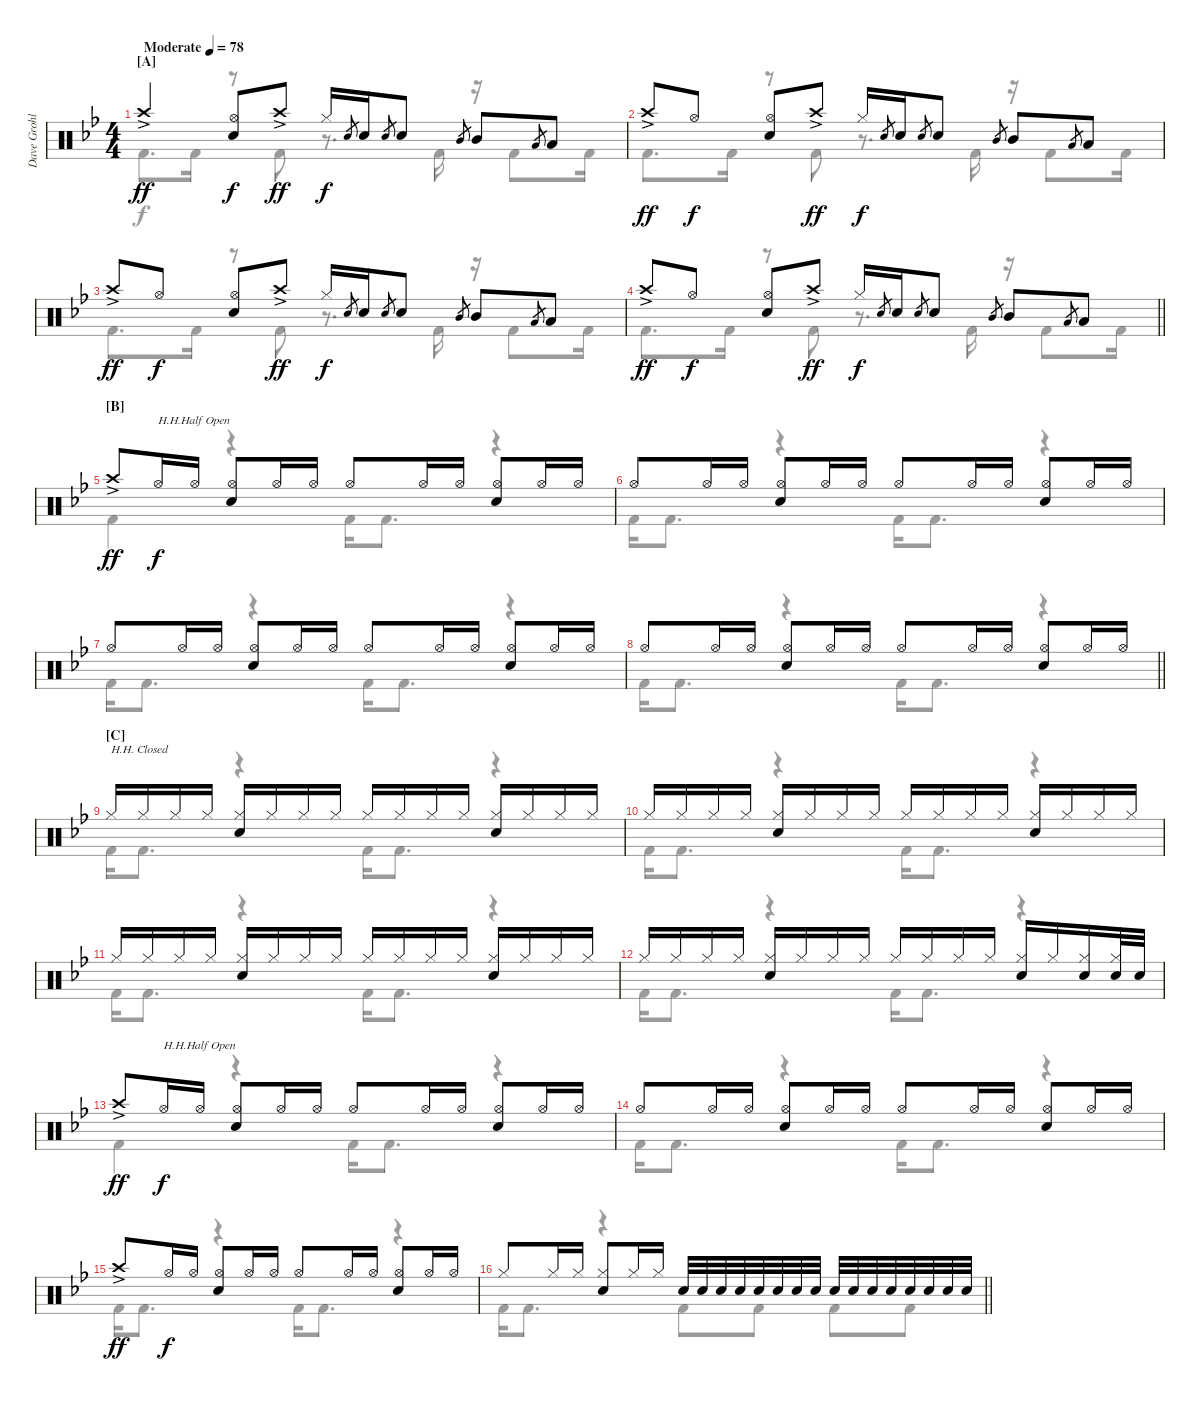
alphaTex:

\track ("Dave Grohl" "Dave Grohl") {instrument percussion}
\staff {score}
\articulation defaults
\voice
\ts (4 4)
\section ("" "[A]")
\tempo (78 "Moderate")
\clef neutral
\ks bb "Crash high (hit)"{ac}.4{dy ff}
("Hi-Hat (open)" "Snare (hit) 2").8{dy f} "Crash high (hit)"{ac}.8{dy ff} "Hi-Hat (closed)".16{dy f} "Snare (hit) 2".8{gr} "Snare (hit) 2".16 "Snare (hit) 2".8{gr} "Snare (hit) 2".8 "Mid Tom (hit)".8{gr} "Mid Tom (hit)".8 "Low Tom (hit)".8{gr} "Low Tom (hit)".8 |
"Crash high (hit)"{ac}.8{dy ff} "Hi-Hat (open)".8{dy f} ("Hi-Hat (open)" "Snare (hit) 2").8 "Crash high (hit)"{ac}.8{dy ff} "Hi-Hat (closed)".16{dy f} "Snare (hit) 2".8{gr} "Snare (hit) 2".16 "Snare (hit) 2".8{gr} "Snare (hit) 2".8 "Mid Tom (hit)".8{gr} "Mid Tom (hit)".8 "Low Tom (hit)".8{gr} "Low Tom (hit)".8 |
"Crash high (hit)"{ac}.8{dy ff} "Hi-Hat (open)".8{dy f} ("Hi-Hat (open)" "Snare (hit) 2").8 "Crash high (hit)"{ac}.8{dy ff} "Hi-Hat (closed)".16{dy f} "Snare (hit) 2".8{gr} "Snare (hit) 2".16 "Snare (hit) 2".8{gr} "Snare (hit) 2".8 "Mid Tom (hit)".8{gr} "Mid Tom (hit)".8 "Low Tom (hit)".8{gr} "Low Tom (hit)".8 |
\barLineRight lightlight "Crash high (hit)"{ac}.8{dy ff} "Hi-Hat (open)".8{dy f}
("Hi-Hat (open)" "Snare (hit) 2").8 "Crash high (hit)"{ac}.8{dy ff} "Hi-Hat (closed)".16{dy f} "Snare (hit) 2".8{gr} "Snare (hit) 2".16 "Snare (hit) 2".8{gr} "Snare (hit) 2".8 "Mid Tom (hit)".8{gr} "Mid Tom (hit)".8 "Low Tom (hit)".8{gr} "Low Tom (hit)".8 |
\section ("" "[B]")
"Crash high (hit)"{ac}.8{dy ff} "Hi-Hat (open)".16{txt "H.H.Half Open" dy f} "Hi-Hat (open)".16 ("Hi-Hat (open)" "Snare (hit) 2").8 "Hi-Hat (open)".16 "Hi-Hat (open)".16 "Hi-Hat (open)".8 "Hi-Hat (open)".16 "Hi-Hat (open)".16 ("Hi-Hat (open)" "Snare (hit) 2").8 "Hi-Hat (open)".16 "Hi-Hat (open)".16 |
"Hi-Hat (open)".8 "Hi-Hat (open)".16 "Hi-Hat (open)".16 ("Hi-Hat (open)" "Snare (hit) 2").8 "Hi-Hat (open)".16 "Hi-Hat (open)".16 "Hi-Hat (open)".8 "Hi-Hat (open)".16 "Hi-Hat (open)".16 ("Hi-Hat (open)" "Snare (hit) 2").8 "Hi-Hat (open)".16 "Hi-Hat (open)".16 |
"Hi-Hat (open)".8 "Hi-Hat (open)".16 "Hi-Hat (open)".16 ("Hi-Hat (open)" "Snare (hit) 2").8 "Hi-Hat (open)".16 "Hi-Hat (open)".16 "Hi-Hat (open)".8 "Hi-Hat (open)".16 "Hi-Hat (open)".16 ("Hi-Hat (open)" "Snare (hit) 2").8 "Hi-Hat (open)".16 "Hi-Hat (open)".16 |
\barLineRight lightlight "Hi-Hat (open)".8 "Hi-Hat (open)".16 "Hi-Hat (open)".16
("Hi-Hat (open)" "Snare (hit) 2").8 "Hi-Hat (open)".16 "Hi-Hat (open)".16 "Hi-Hat (open)".8 "Hi-Hat (open)".16 "Hi-Hat (open)".16 ("Hi-Hat (open)" "Snare (hit) 2").8 "Hi-Hat (open)".16 "Hi-Hat (open)".16 |
\section ("" "[C]")
"Hi-Hat (closed)".16{txt "H.H. Closed"} "Hi-Hat (closed)".16 "Hi-Hat (closed)".16 "Hi-Hat (closed)".16 ("Hi-Hat (closed)" "Snare (hit) 2").16 "Hi-Hat (closed)".16 "Hi-Hat (closed)".16 "Hi-Hat (closed)".16 "Hi-Hat (closed)".16 "Hi-Hat (closed)".16 "Hi-Hat (closed)".16 "Hi-Hat (closed)".16 ("Hi-Hat (closed)" "Snare (hit) 2").16 "Hi-Hat (closed)".16 "Hi-Hat (closed)".16 "Hi-Hat (closed)".16 |
"Hi-Hat (closed)".16 "Hi-Hat (closed)".16 "Hi-Hat (closed)".16 "Hi-Hat (closed)".16 ("Hi-Hat (closed)" "Snare (hit) 2").16 "Hi-Hat (closed)".16 "Hi-Hat (closed)".16 "Hi-Hat (closed)".16 "Hi-Hat (closed)".16 "Hi-Hat (closed)".16 "Hi-Hat (closed)".16 "Hi-Hat (closed)".16 ("Hi-Hat (closed)" "Snare (hit) 2").16 "Hi-Hat (closed)".16 "Hi-Hat (closed)".16 "Hi-Hat (closed)".16 |
"Hi-Hat (closed)".16 "Hi-Hat (closed)".16 "Hi-Hat (closed)".16 "Hi-Hat (closed)".16 ("Hi-Hat (closed)" "Snare (hit) 2").16 "Hi-Hat (closed)".16 "Hi-Hat (closed)".16 "Hi-Hat (closed)".16 "Hi-Hat (closed)".16 "Hi-Hat (closed)".16 "Hi-Hat (closed)".16 "Hi-Hat (closed)".16 ("Hi-Hat (closed)" "Snare (hit) 2").16 "Hi-Hat (closed)".16 "Hi-Hat (closed)".16 "Hi-Hat (closed)".16 |
"Hi-Hat (closed)".16 "Hi-Hat (closed)".16 "Hi-Hat (closed)".16 "Hi-Hat (closed)".16 ("Hi-Hat (closed)" "Snare (hit) 2").16 "Hi-Hat (closed)".16 "Hi-Hat (closed)".16 "Hi-Hat (closed)".16 "Hi-Hat (closed)".16 "Hi-Hat (closed)".16 "Hi-Hat (closed)".16 "Hi-Hat (closed)".16 ("Hi-Hat (closed)" "Snare (hit) 2").16 "Hi-Hat (closed)".16 ("Hi-Hat (closed)" "Snare (hit) 2").16 ("Hi-Hat (closed)" "Snare (hit) 2").32 "Snare (hit) 2".32 |
"Crash high (hit)"{ac}.8{dy ff} "Hi-Hat (open)".16{txt "H.H.Half Open" dy f} "Hi-Hat (open)".16 ("Hi-Hat (open)" "Snare (hit) 2").8 "Hi-Hat (open)".16 "Hi-Hat (open)".16 "Hi-Hat (open)".8 "Hi-Hat (open)".16 "Hi-Hat (open)".16 ("Hi-Hat (open)" "Snare (hit) 2").8 "Hi-Hat (open)".16 "Hi-Hat (open)".16 |
"Hi-Hat (open)".8 "Hi-Hat (open)".16 "Hi-Hat (open)".16 ("Hi-Hat (open)" "Snare (hit) 2").8 "Hi-Hat (open)".16 "Hi-Hat (open)".16 "Hi-Hat (open)".8 "Hi-Hat (open)".16 "Hi-Hat (open)".16 ("Hi-Hat (open)" "Snare (hit) 2").8 "Hi-Hat (open)".16 "Hi-Hat (open)".16 |
"Crash high (hit)"{ac}.8{dy ff} "Hi-Hat (open)".16{dy f} "Hi-Hat (open)".16 ("Hi-Hat (open)" "Snare (hit) 2").8 "Hi-Hat (open)".16 "Hi-Hat (open)".16 "Hi-Hat (open)".8 "Hi-Hat (open)".16 "Hi-Hat (open)".16 ("Hi-Hat (open)" "Snare (hit) 2").8 "Hi-Hat (open)".16 "Hi-Hat (open)".16 |
\barLineRight lightlight "Hi-Hat (closed)".8 "Hi-Hat (closed)".16 "Hi-Hat (closed)".16
("Hi-Hat (closed)" "Snare (hit) 2").8 "Hi-Hat (closed)".16 "Hi-Hat (closed)".16 "Snare (hit) 2".32 "Snare (hit) 2".32 "Snare (hit) 2".32 "Snare (hit) 2".32 "Snare (hit) 2".32 "Snare (hit) 2".32 "Snare (hit) 2".32 "Snare (hit) 2".32 "Snare (hit) 2".32 "Snare (hit) 2".32 "Snare (hit) 2".32 "Snare (hit) 2".32 "Snare (hit) 2".32 "Snare (hit) 2".32 "Snare (hit) 2".32 "Snare (hit) 2".32
\voice
\clef neutral
\ottava regular
\simile none
\ks bb "Kick (hit) 2".8{d dy f} "Kick (hit) 2".16
r.8 "Kick (hit) 2".8 r.8{d} "Kick (hit) 2".16 r.16 "Kick (hit) 2".8 "Kick (hit) 2".16 |
"Kick (hit) 2".8{d} "Kick (hit) 2".16 r.8 "Kick (hit) 2".8 r.8{d} "Kick (hit) 2".16 r.16 "Kick (hit) 2".8 "Kick (hit) 2".16 |
"Kick (hit) 2".8{d} "Kick (hit) 2".16 r.8 "Kick (hit) 2".8 r.8{d} "Kick (hit) 2".16 r.16 "Kick (hit) 2".8 "Kick (hit) 2".16 |
\barLineRight lightlight "Kick (hit) 2".8{d} "Kick (hit) 2".16
r.8 "Kick (hit) 2".8 r.8{d} "Kick (hit) 2".16 r.16 "Kick (hit) 2".8 "Kick (hit) 2".16 |
"Kick (hit) 2".4 r.4 "Kick (hit) 2".16 "Kick (hit) 2".8{d} r.4 |
"Kick (hit) 2".16 "Kick (hit) 2".8{d} r.4 "Kick (hit) 2".16 "Kick (hit) 2".8{d} r.4 |
"Kick (hit) 2".16 "Kick (hit) 2".8{d} r.4 "Kick (hit) 2".16 "Kick (hit) 2".8{d} r.4 |
\barLineRight lightlight "Kick (hit) 2".16 "Kick (hit) 2".8{d}
r.4 "Kick (hit) 2".16 "Kick (hit) 2".8{d} r.4 |
"Kick (hit) 2".16 "Kick (hit) 2".8{d} r.4 "Kick (hit) 2".16 "Kick (hit) 2".8{d} r.4 |
"Kick (hit) 2".16 "Kick (hit) 2".8{d} r.4 "Kick (hit) 2".16 "Kick (hit) 2".8{d} r.4 |
"Kick (hit) 2".16 "Kick (hit) 2".8{d} r.4 "Kick (hit) 2".16 "Kick (hit) 2".8{d} r.4 |
"Kick (hit) 2".16 "Kick (hit) 2".8{d} r.4 "Kick (hit) 2".16 "Kick (hit) 2".8{d} r.4 |
"Kick (hit) 2".4 r.4 "Kick (hit) 2".16 "Kick (hit) 2".8{d} r.4 |
"Kick (hit) 2".16 "Kick (hit) 2".8{d} r.4 "Kick (hit) 2".16 "Kick (hit) 2".8{d} r.4 |
"Kick (hit) 2".16 "Kick (hit) 2".8{d} r.4 "Kick (hit) 2".16 "Kick (hit) 2".8{d} r.4 |
\barLineRight lightlight "Kick (hit) 2".16 "Kick (hit) 2".8{d}
r.4 "Kick (hit) 2".8 "Kick (hit) 2".8 "Kick (hit) 2".8 "Kick (hit) 2".8
